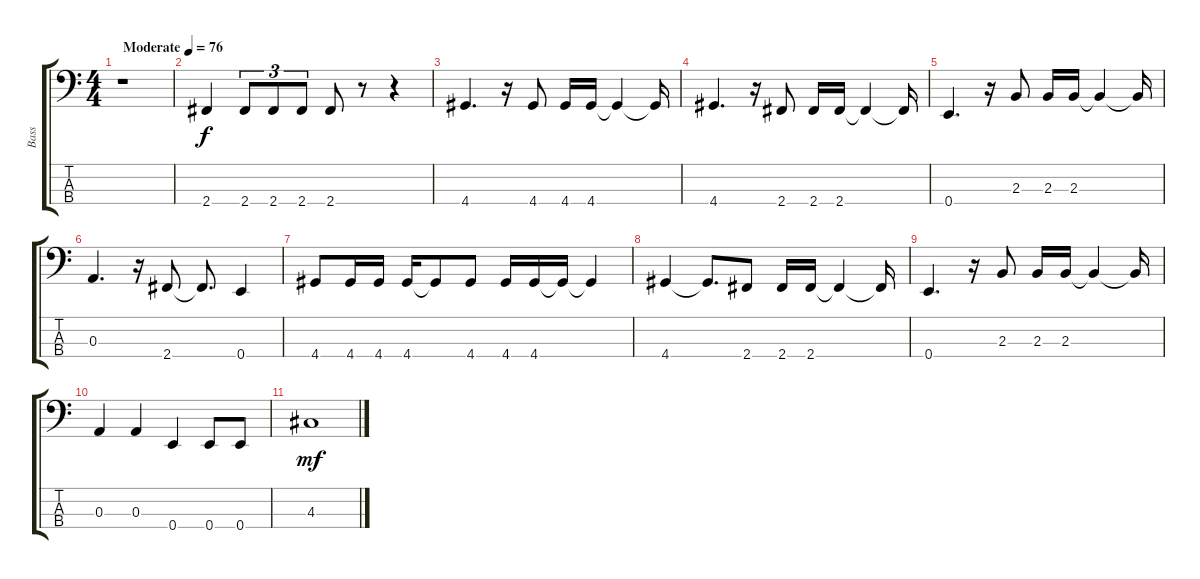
\track ("Bass" "Bass") {instrument electricbasspick}
\staff {score tabs}
\tuning (G2 D2 A1 E1) {hide}
\ts (4 4)
\tempo (76 "Moderate")
\clef f4
\ks c
r.1{dy f instrument electricbasspick} |
2.4.4 2.4.8{tu (3 2)} 2.4.8{tu (3 2)} 2.4.8{tu (3 2)} 2.4.8 r.8 r.4 |
4.4.4{d} r.16 4.4.8 4.4.16 4.4.16 4.4{t}.4 4.4{t}.16 |
4.4.4{d} r.16 2.4.8 2.4.16 2.4.16 2.4{t}.4 2.4{t}.16 |
0.4.4{d} r.16 2.3.8 2.3.16 2.3.16 2.3{t}.4 2.3{t}.16 |
0.3.4{d} r.16 2.4.8 2.4{t}.8{d} 0.4.4 |
4.4.8 4.4.16 4.4.16 4.4.16 4.4{t}.8 4.4.8 4.4.16 4.4.16 4.4{t}.16 4.4{t}.4 |
4.4.4 4.4{t}.8{d} 2.4.8 2.4.16 2.4.16 2.4{t}.4 2.4{t}.16 |
0.4.4{d} r.16 2.3.8 2.3.16 2.3.16 2.3{t}.4 2.3{t}.16 |
0.3.4 0.3.4 0.4.4 0.4.8 0.4.8 |
4.3.1{dy mf}
